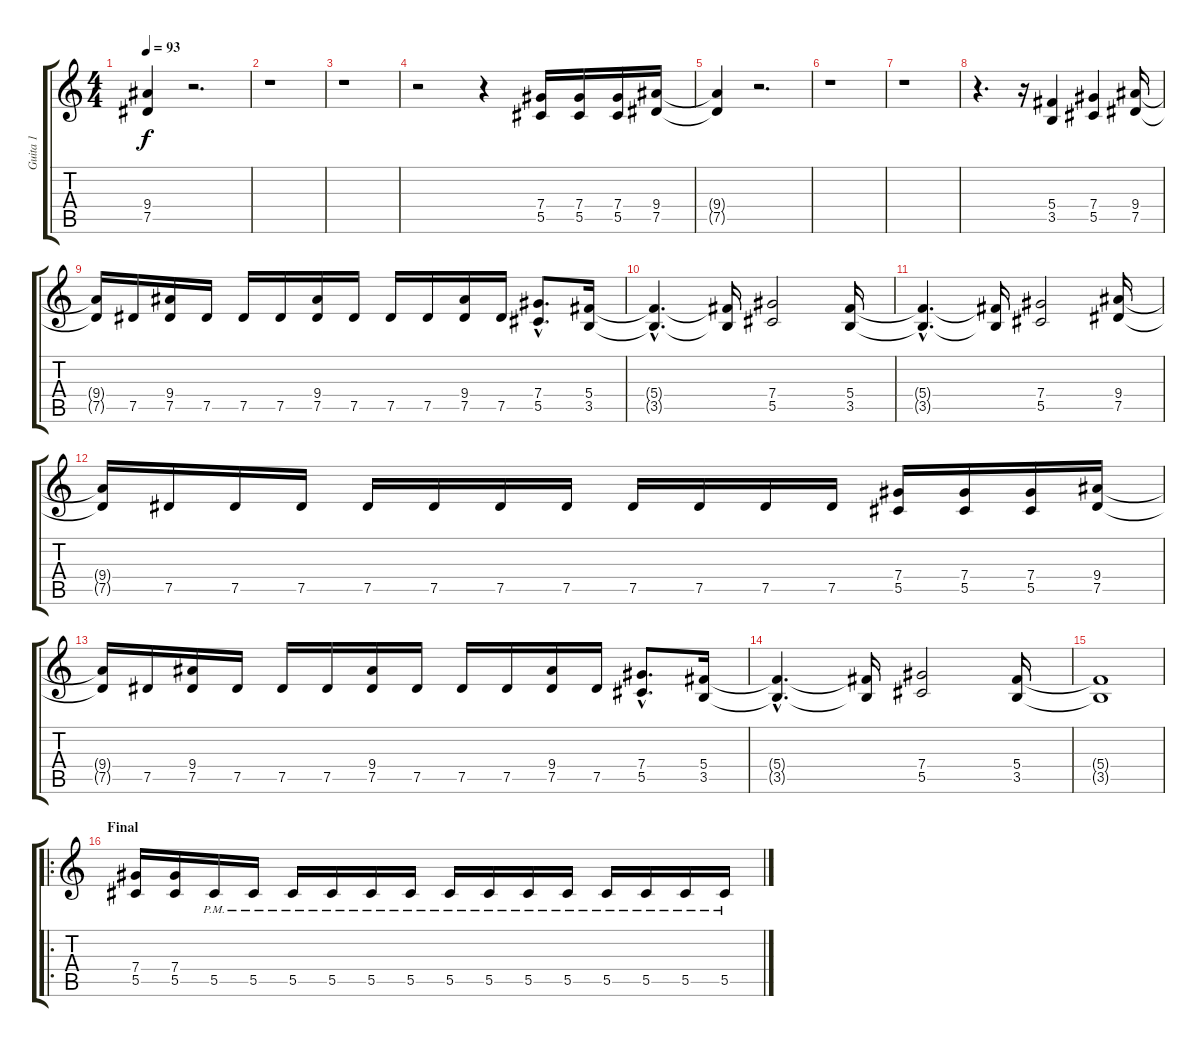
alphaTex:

\track ("Guita 1" "Guita 1") {instrument distortionguitar}
\staff {score tabs}
\tuning (Eb4 Bb3 Gb3 Db3 Ab2 Eb2) {hide}
\ts (4 4)
\tempo 93
\clef g2
\ks c
(9.4{t} 7.5{t}).4{dy f} r.2{d} |
r.1 |
r.1 |
r.2 r.4 (7.4 5.5).16 (7.4 5.5).16 (7.4 5.5).16 (9.4 7.5).16 |
(9.4{t} 7.5{t}).4 r.2{d} |
r.1 |
r.1 |
r.4{d} r.16 (5.4 3.5).4 (7.4 5.5).4 (9.4 7.5).16 |
(9.4{t} 7.5{t}).16 7.5.16 (9.4 7.5).16 7.5.16 7.5.16 7.5.16 (9.4 7.5).16 7.5.16 7.5.16 7.5.16 (9.4 7.5).16 7.5.16 (7.4{hac} 5.5{hac}).8{d} (5.4 3.5).16 |
(5.4{hac t} 3.5{hac t}).4{d} (5.4{t} 3.5{t}).16 (7.4 5.5).2 (5.4 3.5).16 |
(5.4{hac t} 3.5{hac t}).4{d} (5.4{t} 3.5{t}).16 (7.4 5.5).2 (9.4 7.5).16 |
(9.4{t} 7.5{t}).16 7.5.16 7.5.16 7.5.16 7.5.16 7.5.16 7.5.16 7.5.16 7.5.16 7.5.16 7.5.16 7.5.16 (7.4 5.5).16 (7.4 5.5).16 (7.4 5.5).16 (9.4 7.5).16 |
(9.4{t} 7.5{t}).16 7.5.16 (9.4 7.5).16 7.5.16 7.5.16 7.5.16 (9.4 7.5).16 7.5.16 7.5.16 7.5.16 (9.4 7.5).16 7.5.16 (7.4{hac} 5.5{hac}).8{d} (5.4 3.5).16 |
(5.4{hac t} 3.5{hac t}).4{d} (5.4{t} 3.5{t}).16 (7.4 5.5).2 (5.4 3.5).16 |
(5.4{t} 3.5{t}).1 |
\ro
\section ("" "Final")
(7.4 5.5).16 (7.4 5.5).16 5.5{pm}.16 5.5{pm}.16 5.5{pm}.16 5.5{pm}.16 5.5{pm}.16 5.5{pm}.16 5.5{pm}.16 5.5{pm}.16 5.5{pm}.16 5.5{pm}.16 5.5{pm}.16 5.5{pm}.16 5.5{pm}.16 5.5{pm}.16
